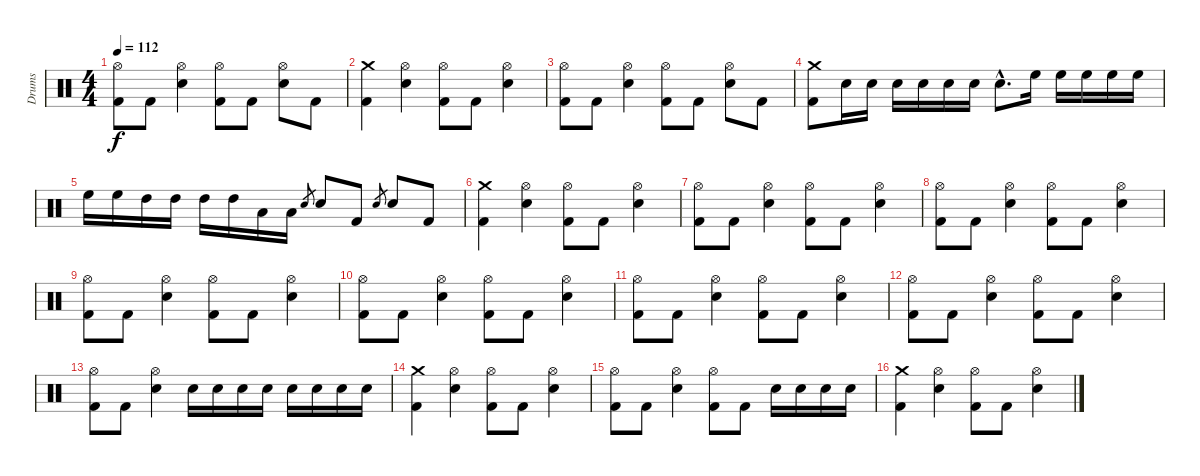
\track ("Drums" "Drums") {instrument percussion}
\staff {score}
\articulation defaults
\ts (4 4)
\tempo 112
\clef neutral
\ks c
("Hi-Hat (open)" "Kick (hit) 2").8{dy f} "Kick (hit) 2".8 ("Hi-Hat (open)" "Snare (hit) 2").4 ("Hi-Hat (open)" "Kick (hit) 2").8 "Kick (hit) 2".8 ("Hi-Hat (open)" "Snare (hit) 2").8 "Kick (hit) 2".8 |
("Crash medium (hit)" "Kick (hit) 2").4 ("Hi-Hat (open)" "Snare (hit) 2").4 ("Hi-Hat (open)" "Kick (hit) 2").8 "Kick (hit) 2".8 ("Hi-Hat (open)" "Snare (hit) 2").4 |
("Hi-Hat (open)" "Kick (hit) 2").8 "Kick (hit) 2".8 ("Hi-Hat (open)" "Snare (hit) 2").4 ("Hi-Hat (open)" "Kick (hit) 2").8 "Kick (hit) 2".8 ("Hi-Hat (open)" "Snare (hit) 2").8 "Kick (hit) 2".8 |
("Crash medium (hit)" "Kick (hit) 2").8 "Snare (hit) 2".16 "Snare (hit) 2".16 "Snare (hit) 2".16 "Snare (hit) 2".16 "Snare (hit) 2".16 "Snare (hit) 2".16 "Snare (hit) 2"{hac}.8{d} "High Floor Tom (hit)".16 "High Floor Tom (hit)".16 "High Floor Tom (hit)".16 "High Floor Tom (hit)".16 "High Floor Tom (hit)".16 |
"High Floor Tom (hit)".16 "High Floor Tom (hit)".16 "High Tom (hit)".16 "High Tom (hit)".16 "High Tom (hit)".16 "High Tom (hit)".16 "Low Tom (hit)".16 "Low Tom (hit)".16 "Snare (hit) 2".8{gr} "Snare (hit) 2".8 "Kick (hit) 2".8 "Snare (hit) 2".8{gr} "Snare (hit) 2".8 "Kick (hit) 2".8 |
("Crash medium (hit)" "Kick (hit) 2").4 ("Hi-Hat (open)" "Snare (hit) 2").4 ("Hi-Hat (open)" "Kick (hit) 2").8 "Kick (hit) 2".8 ("Hi-Hat (open)" "Snare (hit) 2").4 |
("Hi-Hat (open)" "Kick (hit) 2").8 "Kick (hit) 2".8 ("Hi-Hat (open)" "Snare (hit) 2").4 ("Hi-Hat (open)" "Kick (hit) 2").8 "Kick (hit) 2".8 ("Hi-Hat (open)" "Snare (hit) 2").4 |
("Hi-Hat (open)" "Kick (hit) 2").8 "Kick (hit) 2".8 ("Hi-Hat (open)" "Snare (hit) 2").4 ("Hi-Hat (open)" "Kick (hit) 2").8 "Kick (hit) 2".8 ("Hi-Hat (open)" "Snare (hit) 2").4 |
("Hi-Hat (open)" "Kick (hit) 2").8 "Kick (hit) 2".8 ("Hi-Hat (open)" "Snare (hit) 2").4 ("Hi-Hat (open)" "Kick (hit) 2").8 "Kick (hit) 2".8 ("Hi-Hat (open)" "Snare (hit) 2").4 |
("Hi-Hat (open)" "Kick (hit) 2").8 "Kick (hit) 2".8 ("Hi-Hat (open)" "Snare (hit) 2").4 ("Hi-Hat (open)" "Kick (hit) 2").8 "Kick (hit) 2".8 ("Hi-Hat (open)" "Snare (hit) 2").4 |
("Hi-Hat (open)" "Kick (hit) 2").8 "Kick (hit) 2".8 ("Hi-Hat (open)" "Snare (hit) 2").4 ("Hi-Hat (open)" "Kick (hit) 2").8 "Kick (hit) 2".8 ("Hi-Hat (open)" "Snare (hit) 2").4 |
("Hi-Hat (open)" "Kick (hit) 2").8 "Kick (hit) 2".8 ("Hi-Hat (open)" "Snare (hit) 2").4 ("Hi-Hat (open)" "Kick (hit) 2").8 "Kick (hit) 2".8 ("Hi-Hat (open)" "Snare (hit) 2").4 |
("Hi-Hat (open)" "Kick (hit) 2").8 "Kick (hit) 2".8 ("Hi-Hat (open)" "Snare (hit) 2").4 "Snare (hit) 2".16 "Snare (hit) 2".16 "Snare (hit) 2".16 "Snare (hit) 2".16 "Snare (hit) 2".16 "Snare (hit) 2".16 "Snare (hit) 2".16 "Snare (hit) 2".16 |
("Crash medium (hit)" "Kick (hit) 2").4 ("Hi-Hat (open)" "Snare (hit) 2").4 ("Hi-Hat (open)" "Kick (hit) 2").8 "Kick (hit) 2".8 ("Hi-Hat (open)" "Snare (hit) 2").4 |
("Hi-Hat (open)" "Kick (hit) 2").8 "Kick (hit) 2".8 ("Hi-Hat (open)" "Snare (hit) 2").4 ("Hi-Hat (open)" "Kick (hit) 2").8 "Kick (hit) 2".8 "Snare (hit) 2".16 "Snare (hit) 2".16 "Snare (hit) 2".16 "Snare (hit) 2".16 |
("Crash medium (hit)" "Kick (hit) 2").4 ("Hi-Hat (open)" "Snare (hit) 2").4 ("Hi-Hat (open)" "Kick (hit) 2").8 "Kick (hit) 2".8 ("Hi-Hat (open)" "Snare (hit) 2").4
